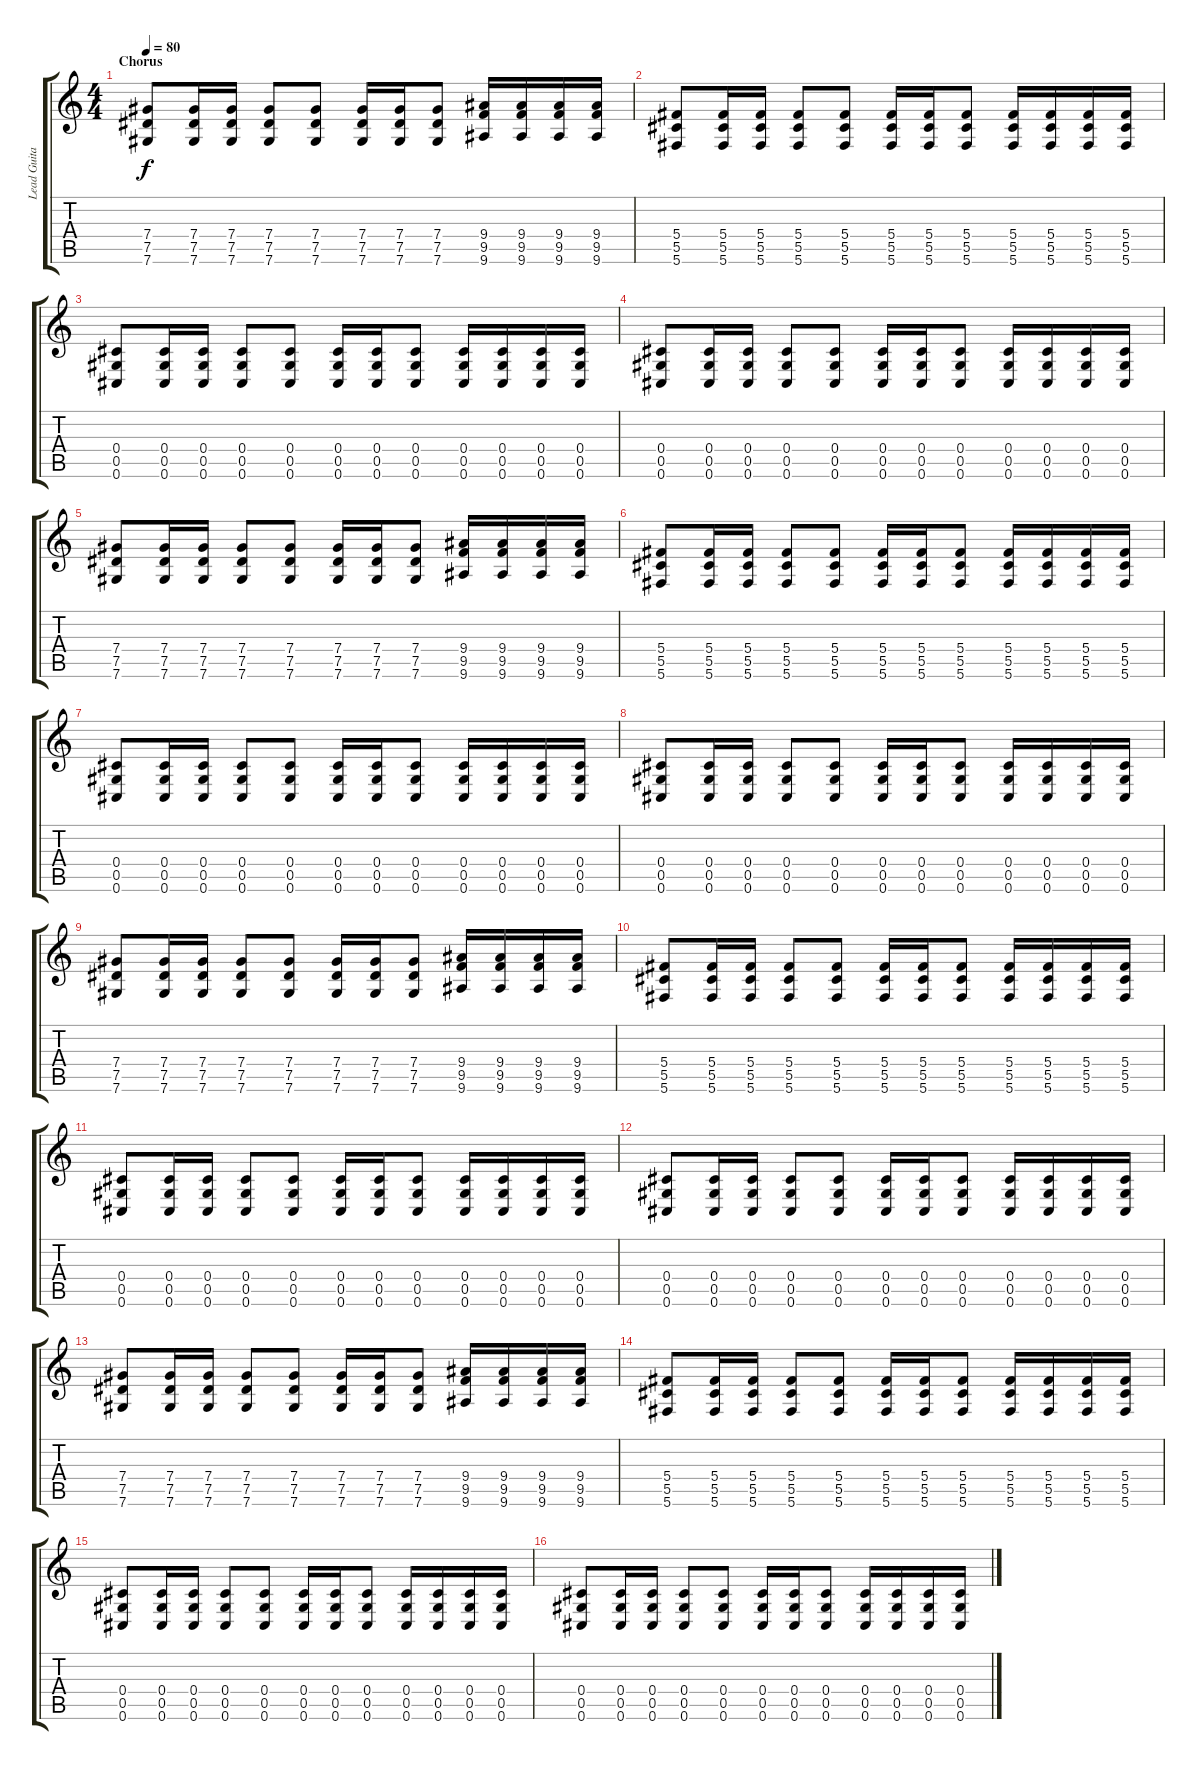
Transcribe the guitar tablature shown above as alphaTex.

\track ("Lead Guitar (R2K)" "Lead Guita") {instrument electricguitarclean}
\staff {score tabs}
\tuning (Eb4 Bb3 Gb3 Db3 Ab2 Db2) {hide}
\ts (4 4)
\section ("" "Chorus")
\tempo 80
\clef g2
\ks c
(7.4 7.5 7.6).8{dy f} (7.4 7.5 7.6).16 (7.4 7.5 7.6).16 (7.4 7.5 7.6).8 (7.4 7.5 7.6).8 (7.4 7.5 7.6).16 (7.4 7.5 7.6).16 (7.4 7.5 7.6).8 (9.4 9.5 9.6).16 (9.4 9.5 9.6).16 (9.4 9.5 9.6).16 (9.4 9.5 9.6).16 |
(5.4 5.5 5.6).8 (5.4 5.5 5.6).16 (5.4 5.5 5.6).16 (5.4 5.5 5.6).8 (5.4 5.5 5.6).8 (5.4 5.5 5.6).16 (5.4 5.5 5.6).16 (5.4 5.5 5.6).8 (5.4 5.5 5.6).16 (5.4 5.5 5.6).16 (5.4 5.5 5.6).16 (5.4 5.5 5.6).16 |
(0.4 0.5 0.6).8 (0.4 0.5 0.6).16 (0.4 0.5 0.6).16 (0.4 0.5 0.6).8 (0.4 0.5 0.6).8 (0.4 0.5 0.6).16 (0.4 0.5 0.6).16 (0.4 0.5 0.6).8 (0.4 0.5 0.6).16 (0.4 0.5 0.6).16 (0.4 0.5 0.6).16 (0.4 0.5 0.6).16 |
(0.4 0.5 0.6).8 (0.4 0.5 0.6).16 (0.4 0.5 0.6).16 (0.4 0.5 0.6).8 (0.4 0.5 0.6).8 (0.4 0.5 0.6).16 (0.4 0.5 0.6).16 (0.4 0.5 0.6).8 (0.4 0.5 0.6).16 (0.4 0.5 0.6).16 (0.4 0.5 0.6).16 (0.4 0.5 0.6).16 |
(7.4 7.5 7.6).8 (7.4 7.5 7.6).16 (7.4 7.5 7.6).16 (7.4 7.5 7.6).8 (7.4 7.5 7.6).8 (7.4 7.5 7.6).16 (7.4 7.5 7.6).16 (7.4 7.5 7.6).8 (9.4 9.5 9.6).16 (9.4 9.5 9.6).16 (9.4 9.5 9.6).16 (9.4 9.5 9.6).16 |
(5.4 5.5 5.6).8 (5.4 5.5 5.6).16 (5.4 5.5 5.6).16 (5.4 5.5 5.6).8 (5.4 5.5 5.6).8 (5.4 5.5 5.6).16 (5.4 5.5 5.6).16 (5.4 5.5 5.6).8 (5.4 5.5 5.6).16 (5.4 5.5 5.6).16 (5.4 5.5 5.6).16 (5.4 5.5 5.6).16 |
(0.4 0.5 0.6).8 (0.4 0.5 0.6).16 (0.4 0.5 0.6).16 (0.4 0.5 0.6).8 (0.4 0.5 0.6).8 (0.4 0.5 0.6).16 (0.4 0.5 0.6).16 (0.4 0.5 0.6).8 (0.4 0.5 0.6).16 (0.4 0.5 0.6).16 (0.4 0.5 0.6).16 (0.4 0.5 0.6).16 |
(0.4 0.5 0.6).8 (0.4 0.5 0.6).16 (0.4 0.5 0.6).16 (0.4 0.5 0.6).8 (0.4 0.5 0.6).8 (0.4 0.5 0.6).16 (0.4 0.5 0.6).16 (0.4 0.5 0.6).8 (0.4 0.5 0.6).16 (0.4 0.5 0.6).16 (0.4 0.5 0.6).16 (0.4 0.5 0.6).16 |
(7.4 7.5 7.6).8 (7.4 7.5 7.6).16 (7.4 7.5 7.6).16 (7.4 7.5 7.6).8 (7.4 7.5 7.6).8 (7.4 7.5 7.6).16 (7.4 7.5 7.6).16 (7.4 7.5 7.6).8 (9.4 9.5 9.6).16 (9.4 9.5 9.6).16 (9.4 9.5 9.6).16 (9.4 9.5 9.6).16 |
(5.4 5.5 5.6).8 (5.4 5.5 5.6).16 (5.4 5.5 5.6).16 (5.4 5.5 5.6).8 (5.4 5.5 5.6).8 (5.4 5.5 5.6).16 (5.4 5.5 5.6).16 (5.4 5.5 5.6).8 (5.4 5.5 5.6).16 (5.4 5.5 5.6).16 (5.4 5.5 5.6).16 (5.4 5.5 5.6).16 |
(0.4 0.5 0.6).8 (0.4 0.5 0.6).16 (0.4 0.5 0.6).16 (0.4 0.5 0.6).8 (0.4 0.5 0.6).8 (0.4 0.5 0.6).16 (0.4 0.5 0.6).16 (0.4 0.5 0.6).8 (0.4 0.5 0.6).16 (0.4 0.5 0.6).16 (0.4 0.5 0.6).16 (0.4 0.5 0.6).16 |
(0.4 0.5 0.6).8 (0.4 0.5 0.6).16 (0.4 0.5 0.6).16 (0.4 0.5 0.6).8 (0.4 0.5 0.6).8 (0.4 0.5 0.6).16 (0.4 0.5 0.6).16 (0.4 0.5 0.6).8 (0.4 0.5 0.6).16 (0.4 0.5 0.6).16 (0.4 0.5 0.6).16 (0.4 0.5 0.6).16 |
(7.4 7.5 7.6).8 (7.4 7.5 7.6).16 (7.4 7.5 7.6).16 (7.4 7.5 7.6).8 (7.4 7.5 7.6).8 (7.4 7.5 7.6).16 (7.4 7.5 7.6).16 (7.4 7.5 7.6).8 (9.4 9.5 9.6).16 (9.4 9.5 9.6).16 (9.4 9.5 9.6).16 (9.4 9.5 9.6).16 |
(5.4 5.5 5.6).8 (5.4 5.5 5.6).16 (5.4 5.5 5.6).16 (5.4 5.5 5.6).8 (5.4 5.5 5.6).8 (5.4 5.5 5.6).16 (5.4 5.5 5.6).16 (5.4 5.5 5.6).8 (5.4 5.5 5.6).16 (5.4 5.5 5.6).16 (5.4 5.5 5.6).16 (5.4 5.5 5.6).16 |
(0.4 0.5 0.6).8 (0.4 0.5 0.6).16 (0.4 0.5 0.6).16 (0.4 0.5 0.6).8 (0.4 0.5 0.6).8 (0.4 0.5 0.6).16 (0.4 0.5 0.6).16 (0.4 0.5 0.6).8 (0.4 0.5 0.6).16 (0.4 0.5 0.6).16 (0.4 0.5 0.6).16 (0.4 0.5 0.6).16 |
(0.4 0.5 0.6).8 (0.4 0.5 0.6).16 (0.4 0.5 0.6).16 (0.4 0.5 0.6).8 (0.4 0.5 0.6).8 (0.4 0.5 0.6).16 (0.4 0.5 0.6).16 (0.4 0.5 0.6).8 (0.4 0.5 0.6).16 (0.4 0.5 0.6).16 (0.4 0.5 0.6).16 (0.4 0.5 0.6).16
